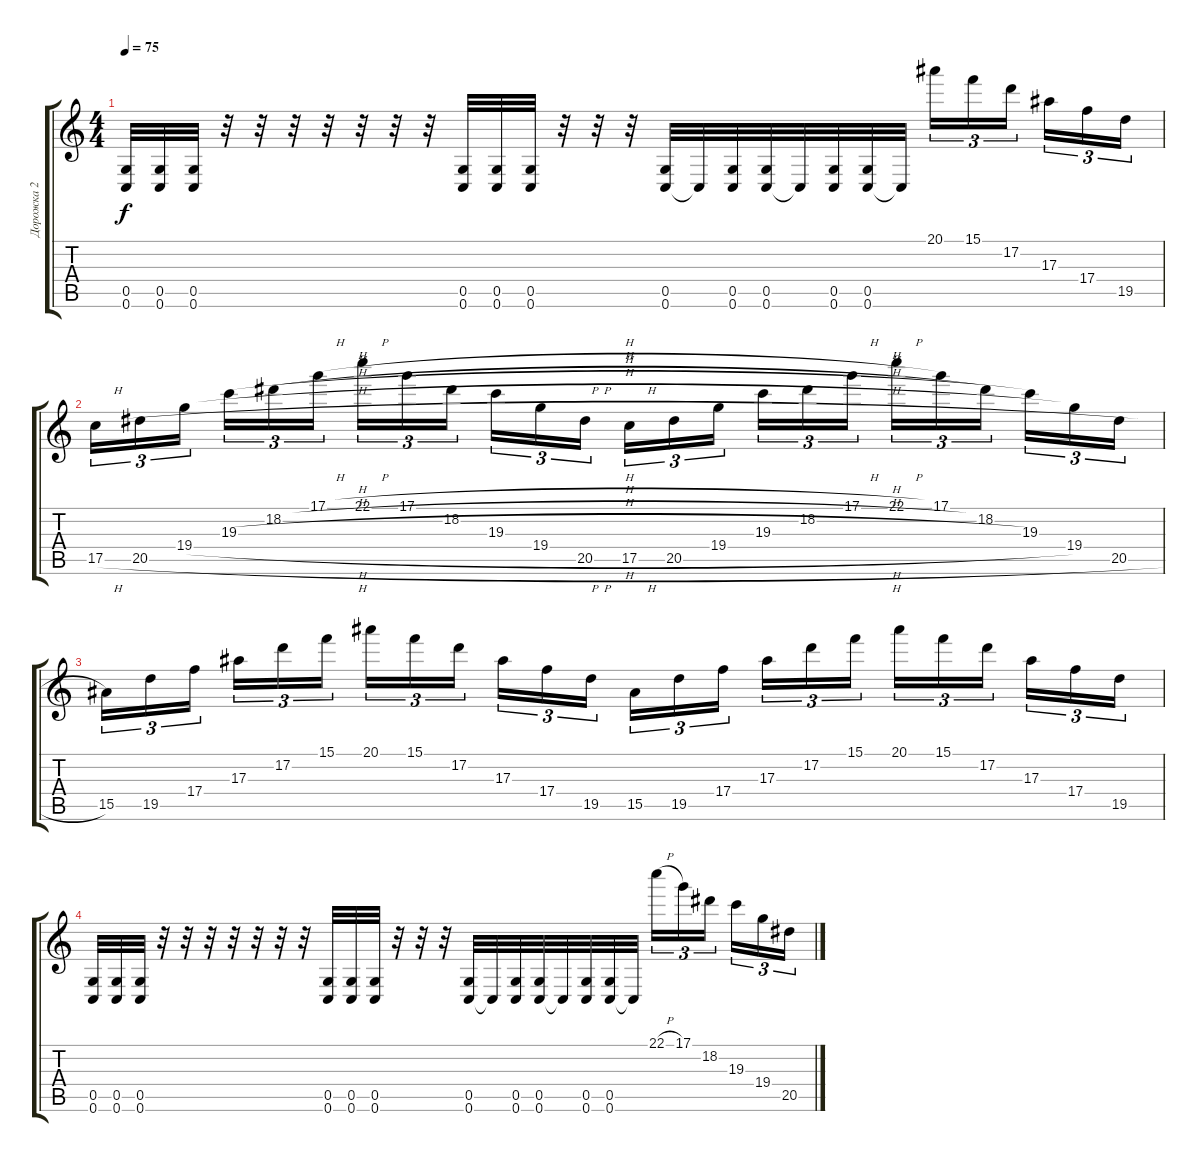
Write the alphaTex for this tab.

\track ("Дорожка 2" "Дорожка 2") {instrument overdrivenguitar}
\staff {score tabs}
\tuning (D4 A3 F3 C3 G2 C2) {hide}
\ts (4 4)
\tempo 75
\clef g2
\ks c
(0.5 0.6).32{dy f} (0.5 0.6).32 (0.5 0.6).32 r.32 r.32 r.32 r.32 r.32 r.32 r.32 (0.5 0.6).32 (0.5 0.6).32 (0.5 0.6).32 r.32 r.32 r.32 (0.5 0.6).32 0.6{t}.32 (0.5 0.6).32 (0.5 0.6).32 0.6{t}.32 (0.5 0.6).32 (0.5 0.6).32 0.6{t}.32 20.1.16{tu (3 2)} 15.1.16{tu (3 2)} 17.2.16{tu (3 2) beam splitsecondary} 17.3.16{tu (3 2)} 17.4.16{tu (3 2)} 19.5.16{tu (3 2)} |
17.5{h}.16{tu (3 2)} 20.5{h}.16{tu (3 2)} 19.4{h}.16{tu (3 2) beam splitsecondary} 19.3{h}.16{tu (3 2)} 18.2{h}.16{tu (3 2)} 17.1{h}.16{tu (3 2)} 22.1{h}.16{tu (3 2)} 17.1{h}.16{tu (3 2)} 18.2{h}.16{tu (3 2) beam splitsecondary} 19.3{h}.16{tu (3 2)} 19.4{h}.16{tu (3 2)} 20.5{h}.16{tu (3 2)} 17.5{h}.16{tu (3 2)} 20.5{h}.16{tu (3 2)} 19.4{h}.16{tu (3 2) beam splitsecondary} 19.3{h}.16{tu (3 2)} 18.2{h}.16{tu (3 2)} 17.1{h}.16{tu (3 2)} 22.1{h}.16{tu (3 2)} 17.1.16{tu (3 2)} 18.2.16{tu (3 2) beam splitsecondary} 19.3.16{tu (3 2)} 19.4.16{tu (3 2)} 20.5{h}.16{tu (3 2)} |
15.5.16{tu (3 2)} 19.5.16{tu (3 2)} 17.4.16{tu (3 2) beam splitsecondary} 17.3.16{tu (3 2)} 17.2.16{tu (3 2)} 15.1.16{tu (3 2)} 20.1.16{tu (3 2)} 15.1.16{tu (3 2)} 17.2.16{tu (3 2) beam splitsecondary} 17.3.16{tu (3 2)} 17.4.16{tu (3 2)} 19.5.16{tu (3 2)} 15.5.16{tu (3 2)} 19.5.16{tu (3 2)} 17.4.16{tu (3 2) beam splitsecondary} 17.3.16{tu (3 2)} 17.2.16{tu (3 2)} 15.1.16{tu (3 2)} 20.1.16{tu (3 2)} 15.1.16{tu (3 2)} 17.2.16{tu (3 2) beam splitsecondary} 17.3.16{tu (3 2)} 17.4.16{tu (3 2)} 19.5.16{tu (3 2)} |
(0.5 0.6).32 (0.5 0.6).32 (0.5 0.6).32 r.32 r.32 r.32 r.32 r.32 r.32 r.32 (0.5 0.6).32 (0.5 0.6).32 (0.5 0.6).32 r.32 r.32 r.32 (0.5 0.6).32 0.6{t}.32 (0.5 0.6).32 (0.5 0.6).32 0.6{t}.32 (0.5 0.6).32 (0.5 0.6).32 0.6{t}.32 22.1{h}.16{tu (3 2)} 17.1.16{tu (3 2)} 18.2.16{tu (3 2) beam splitsecondary} 19.3.16{tu (3 2)} 19.4.16{tu (3 2)} 20.5{h}.16{tu (3 2)}
